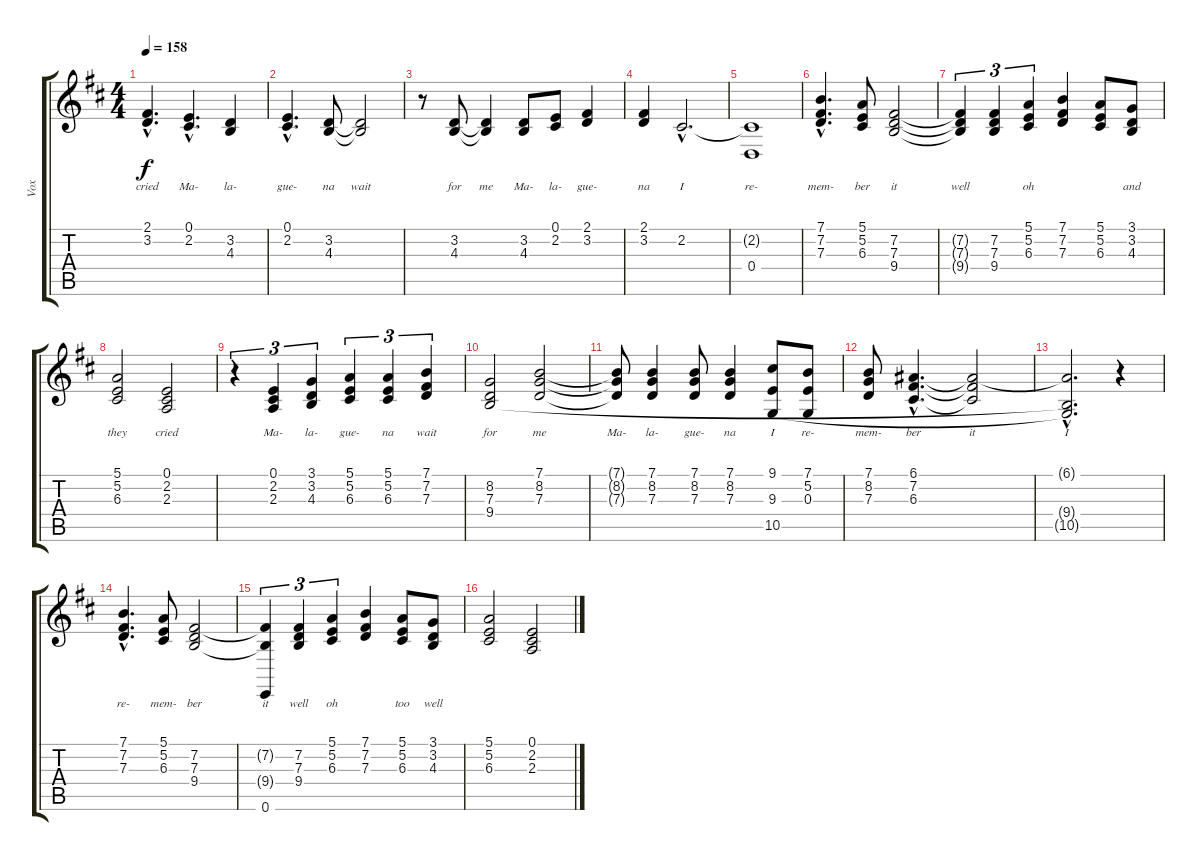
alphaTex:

\track ("Vox" "Vox") {instrument violin}
\staff {score tabs}
\tuning (E4 B3 G3 D3 A2 E2) {hide}
\ts (4 4)
\tempo 158
\clef g2
\ks d
(2.1{hac} 3.2{hac}).4{d lyrics (0 "cried") lyrics (1 "") lyrics (2 "") lyrics (3 "") lyrics (4 "") dy f} (0.1{hac} 2.2{hac}).4{d lyrics (0 "Ma-") lyrics (1 "") lyrics (2 "") lyrics (3 "") lyrics (4 "")} (3.2 4.3).4{lyrics (0 "la-") lyrics (1 "") lyrics (2 "") lyrics (3 "") lyrics (4 "")} |
(0.1{hac} 2.2{hac}).4{d lyrics (0 "gue-") lyrics (1 "") lyrics (2 "") lyrics (3 "") lyrics (4 "")} (3.2 4.3).8{lyrics (0 "na") lyrics (1 "") lyrics (2 "") lyrics (3 "") lyrics (4 "")} (3.2{t} 4.3{t}).2{lyrics (0 "wait") lyrics (1 "") lyrics (2 "") lyrics (3 "") lyrics (4 "")} |
r.8 (3.2 4.3).8{lyrics (0 "for") lyrics (1 "") lyrics (2 "") lyrics (3 "") lyrics (4 "")} (3.2{t} 4.3{t}).4{lyrics (0 "me") lyrics (1 "") lyrics (2 "") lyrics (3 "") lyrics (4 "")} (3.2 4.3).8{lyrics (0 "Ma-") lyrics (1 "") lyrics (2 "") lyrics (3 "") lyrics (4 "")} (0.1 2.2).8{lyrics (0 "la-") lyrics (1 "") lyrics (2 "") lyrics (3 "") lyrics (4 "")} (2.1 3.2).4{lyrics (0 "gue-") lyrics (1 "") lyrics (2 "") lyrics (3 "") lyrics (4 "")} |
(2.1 3.2).4{lyrics (0 "na") lyrics (1 "") lyrics (2 "") lyrics (3 "") lyrics (4 "")} 2.2{hac}.2{d lyrics (0 "I") lyrics (1 "") lyrics (2 "") lyrics (3 "") lyrics (4 "")} |
(2.2{t} 0.4).1{lyrics (0 "re-") lyrics (1 "") lyrics (2 "") lyrics (3 "") lyrics (4 "")} |
(7.1{hac} 7.2{hac} 7.3{hac}).4{d lyrics (0 "mem-") lyrics (1 "") lyrics (2 "") lyrics (3 "") lyrics (4 "")} (5.1 5.2 6.3).8{lyrics (0 "ber") lyrics (1 "") lyrics (2 "") lyrics (3 "") lyrics (4 "")} (7.2 7.3 9.4).2{lyrics (0 "it") lyrics (1 "") lyrics (2 "") lyrics (3 "") lyrics (4 "")} |
(7.2{t} 7.3{t} 9.4{t}).4{tu (3 2) lyrics (0 "well") lyrics (1 "") lyrics (2 "") lyrics (3 "") lyrics (4 "")} (7.2 7.3 9.4).4{tu (3 2) lyrics (0 "") lyrics (1 "") lyrics (2 "") lyrics (3 "") lyrics (4 "")} (5.1 5.2 6.3).4{tu (3 2) lyrics (0 "oh") lyrics (1 "") lyrics (2 "") lyrics (3 "") lyrics (4 "")} (7.1 7.2 7.3).4{lyrics (0 "") lyrics (1 "") lyrics (2 "") lyrics (3 "") lyrics (4 "")} (5.1 5.2 6.3).8{lyrics (0 "") lyrics (1 "") lyrics (2 "") lyrics (3 "") lyrics (4 "")} (3.1 3.2 4.3).8{lyrics (0 "and") lyrics (1 "") lyrics (2 "") lyrics (3 "") lyrics (4 "")} |
(5.1 5.2 6.3).2{lyrics (0 "they") lyrics (1 "") lyrics (2 "") lyrics (3 "") lyrics (4 "")} (0.1 2.2 2.3).2{lyrics (0 "cried") lyrics (1 "") lyrics (2 "") lyrics (3 "") lyrics (4 "")} |
r.4{tu (3 2)} (0.1 2.2 2.3).4{tu (3 2) lyrics (0 "Ma-") lyrics (1 "") lyrics (2 "") lyrics (3 "") lyrics (4 "")} (3.1 3.2 4.3).4{tu (3 2) lyrics (0 "la-") lyrics (1 "") lyrics (2 "") lyrics (3 "") lyrics (4 "")} (5.1 5.2 6.3).4{tu (3 2) lyrics (0 "gue-") lyrics (1 "") lyrics (2 "") lyrics (3 "") lyrics (4 "")} (5.1 5.2 6.3).4{tu (3 2) lyrics (0 "na") lyrics (1 "") lyrics (2 "") lyrics (3 "") lyrics (4 "")} (7.1 7.2 7.3).4{tu (3 2) lyrics (0 "wait") lyrics (1 "") lyrics (2 "") lyrics (3 "") lyrics (4 "")} |
(8.2 7.3 9.4).2{lyrics (0 "for") lyrics (1 "") lyrics (2 "") lyrics (3 "") lyrics (4 "")} (7.1 8.2 7.3).2{lyrics (0 "me") lyrics (1 "") lyrics (2 "") lyrics (3 "") lyrics (4 "")} |
(7.1{t} 8.2{t} 7.3{t}).8{lyrics (0 "Ma-") lyrics (1 "") lyrics (2 "") lyrics (3 "") lyrics (4 "")} (7.1 8.2 7.3).4{lyrics (0 "la-") lyrics (1 "") lyrics (2 "") lyrics (3 "") lyrics (4 "")} (7.1 8.2 7.3).8{lyrics (0 "gue-") lyrics (1 "") lyrics (2 "") lyrics (3 "") lyrics (4 "")} (7.1 8.2 7.3).4{lyrics (0 "na") lyrics (1 "") lyrics (2 "") lyrics (3 "") lyrics (4 "")} (9.1 9.3 10.5).8{lyrics (0 "I") lyrics (1 "") lyrics (2 "") lyrics (3 "") lyrics (4 "")} (7.1 5.2 0.3).8{lyrics (0 "re-") lyrics (1 "") lyrics (2 "") lyrics (3 "") lyrics (4 "")} |
(7.1 8.2 7.3).8{lyrics (0 "mem-") lyrics (1 "") lyrics (2 "") lyrics (3 "") lyrics (4 "")} (6.1{hac} 7.2{hac} 6.3{hac}).4{d lyrics (0 "ber") lyrics (1 "") lyrics (2 "") lyrics (3 "") lyrics (4 "")} (6.1{t} 7.2{t} 6.3{t}).2{lyrics (0 "it") lyrics (1 "") lyrics (2 "") lyrics (3 "") lyrics (4 "")} |
(6.1{hac t} 9.4{hac t} 10.5{hac t}).2{d lyrics (0 "I") lyrics (1 "") lyrics (2 "") lyrics (3 "") lyrics (4 "")} r.4 |
(7.1{hac} 7.2{hac} 7.3{hac}).4{d lyrics (0 "re-") lyrics (1 "") lyrics (2 "") lyrics (3 "") lyrics (4 "")} (5.1 5.2 6.3).8{lyrics (0 "mem-") lyrics (1 "") lyrics (2 "") lyrics (3 "") lyrics (4 "")} (7.2 7.3 9.4).2{lyrics (0 "ber") lyrics (1 "") lyrics (2 "") lyrics (3 "") lyrics (4 "")} |
(7.2{t} 9.4{t} 0.6).4{tu (3 2) lyrics (0 "it") lyrics (1 "") lyrics (2 "") lyrics (3 "") lyrics (4 "")} (7.2 7.3 9.4).4{tu (3 2) lyrics (0 "well") lyrics (1 "") lyrics (2 "") lyrics (3 "") lyrics (4 "")} (5.1 5.2 6.3).4{tu (3 2) lyrics (0 "oh") lyrics (1 "") lyrics (2 "") lyrics (3 "") lyrics (4 "")} (7.1 7.2 7.3).4{lyrics (0 "") lyrics (1 "") lyrics (2 "") lyrics (3 "") lyrics (4 "")} (5.1 5.2 6.3).8{lyrics (0 "too") lyrics (1 "") lyrics (2 "") lyrics (3 "") lyrics (4 "")} (3.1 3.2 4.3).8{lyrics (0 "well") lyrics (1 "") lyrics (2 "") lyrics (3 "") lyrics (4 "")} |
(5.1 5.2 6.3).2{lyrics (0 "") lyrics (1 "") lyrics (2 "") lyrics (3 "") lyrics (4 "")} (0.1 2.2 2.3).2{lyrics (0 "") lyrics (1 "") lyrics (2 "") lyrics (3 "") lyrics (4 "")}
